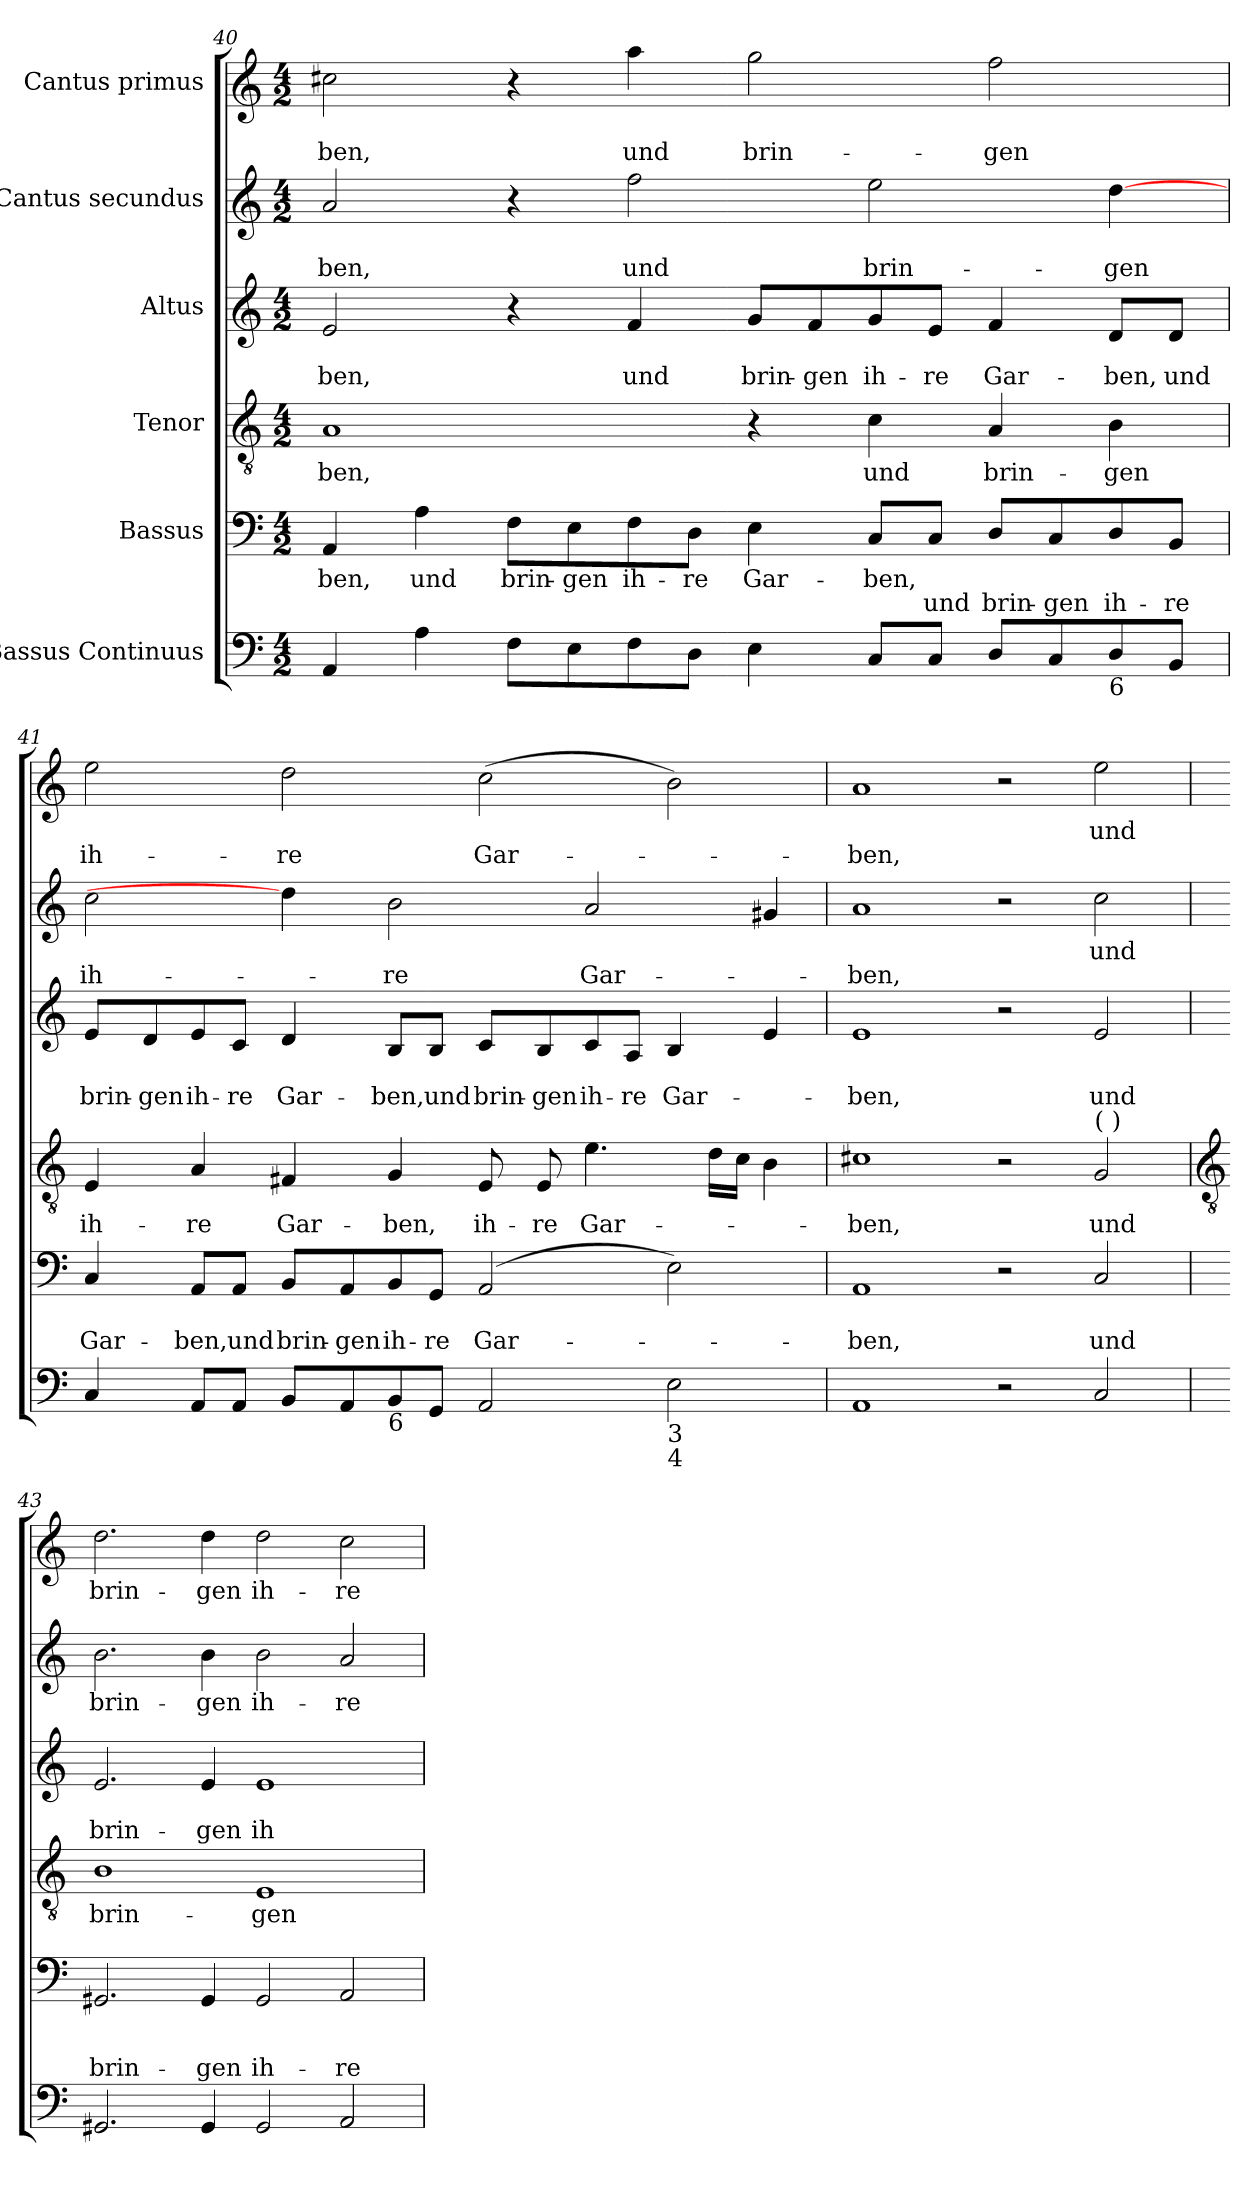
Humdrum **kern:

**kern	**kern	**text	**text	**kern	**text	**kern	**text	**text	**kern	**text	**text	**kern	**text	**text
*part6	*part5	*part5	*part5	*part4	*part4	*part3	*part3	*part3	*part2	*part2	*part2	*part1	*part1	*part1
*staff6	*staff5	*staff5	*staff5	*staff4	*staff4	*staff3	*staff3	*staff3	*staff2	*staff2	*staff2	*staff1	*staff1	*staff1
*I"Bassus Continuus	*I"Bassus	*	*	*I"Tenor	*	*I"Altus	*	*	*I"Cantus secundus	*	*	*I"Cantus primus	*	*
!!LO:LB:g=z
*clefF4	*clefF4	*	*	*clefGv2	*	*clefG2	*	*	*clefG2	*	*	*clefG2	*	*
*k[]	*k[]	*	*	*k[]	*	*k[]	*	*	*k[]	*	*	*k[]	*	*
*C:	*C:	*	*	*C:	*	*C:	*	*	*C:	*	*	*C:	*	*
*M4/2	*M4/2	*	*	*M4/2	*	*M4/2	*	*	*M4/2	*	*	*M4/2	*	*
=40	=40	=40	=40	=40	=40	=40	=40	=40	=40	=40	=40	=40	=40	=40
!	!	!LO:LY:b	!	!	!LO:LY:b	!	!	!LO:LY:b	!	!	!LO:LY:b	!	!	!LO:LY:b
4AA	4AA	-ben,	.	1A	-ben,	2e	.	-ben,	2a	.	-ben,	2cc#X	.	-ben,
!	!	!LO:LY:b	!	!	!	!	!	!	!	!	!	!	!	!
4A	4A	und	.	.	.	.	.	.	.	.	.	.	.	.
!	!	!LO:LY:b	!	!	!	!	!	!	!	!	!	!	!	!
8F\L	8F\L	brin-	.	.	.	4r	.	.	4r	.	.	4r	.	.
!	!	!LO:LY:b	!	!	!	!	!	!	!	!	!	!	!	!
8E\	8E\	-gen	.	.	.	.	.	.	.	.	.	.	.	.
!	!	!LO:LY:b	!	!	!	!	!	!LO:LY:b	!	!	!LO:LY:b	!	!	!LO:LY:b
8F\	8F\	ih-	.	.	.	4f	.	und	2ff	.	und	4aa	.	und
!	!	!LO:LY:b	!	!	!	!	!	!	!	!	!	!	!	!
8D\J	8D\J	-re	.	.	.	.	.	.	.	.	.	.	.	.
!	!	!LO:LY:b	!	!	!	!	!	!LO:LY:b	!	!	!	!	!	!LO:LY:b
4E	4E	Gar-	.	4r	.	8g/L	.	brin-	.	.	.	2gg	.	brin-
!	!	!	!	!	!	!	!	!LO:LY:b	!	!	!	!	!	!
.	.	.	.	.	.	8f/	.	-gen	.	.	.	.	.	.
!	!	!LO:LY:b	!	!	!LO:LY:b	!	!	!LO:LY:b	!	!	!LO:LY:b	!	!	!
8C/L	8C/L	-ben,	.	4c	und	8g/	.	ih-	2ee	.	brin-	.	.	.
!	!	!	!LO:LY:b	!	!	!	!	!LO:LY:b	!	!	!	!	!	!
8C/J	8C/J	.	und	.	.	8e/J	.	-re	.	.	.	.	.	.
!	!	!	!LO:LY:b	!	!LO:LY:b	!	!	!LO:LY:b	!	!	!	!	!	!LO:LY:b
8D/L	8D/L	.	brin-	4A	brin-	4f	.	Gar-	.	.	.	2ff	.	-gen
!	!	!	!LO:LY:b	!	!	!	!	!	!	!	!	!	!	!
8C/	8C/	.	-gen	.	.	.	.	.	.	.	.	.	.	.
!LO:TX:b:t=6	!	!	!	!	!	!	!	!	!	!	!	!	!	!
!	!	!	!LO:LY:b	!	!LO:LY:b	!	!	!LO:LY:b	!	!	!LO:LY:b	!	!	!
8D/	8D/	.	ih-	4B	-gen	8d/L	.	-ben,	[4dd	.	-gen	.	.	.
!	!	!	!LO:LY:b	!	!	!	!	!LO:LY:b	!	!	!	!	!	!
8BB/J	8BB/J	.	-re	.	.	8d/J	.	und	.	.	.	.	.	.
=41	=41	=41	=41	=41	=41	=41	=41	=41	=41	=41	=41	=41	=41	=41
!	!	!	!LO:LY:b	!	!LO:LY:b	!	!	!LO:LY:b	!	!	!LO:LY:b	!	!	!LO:LY:b
4C	4C	.	Gar-	4E	ih-	8e/L	.	brin-	2cc	.	ih-	2ee	.	ih-
!	!	!	!	!	!	!	!	!LO:LY:b	!	!	!	!	!	!
.	.	.	.	.	.	8d/	.	-gen	.	.	.	.	.	.
!	!	!	!LO:LY:b	!	!LO:LY:b	!	!	!LO:LY:b	!	!	!	!	!	!
8AA/L	8AA/L	.	-ben,	4A	-re	8e/	.	ih-	.	.	.	.	.	.
!	!	!	!LO:LY:b	!	!	!	!	!LO:LY:b	!	!	!	!	!	!
8AA/J	8AA/J	.	und	.	.	8c/J	.	-re	.	.	.	.	.	.
!	!	!	!LO:LY:b	!	!LO:LY:b	!	!	!LO:LY:b	!	!	!	!	!	!LO:LY:b
8BB/L	8BB/L	.	brin-	4F#X	Gar-	4d	.	Gar-	4dd]	.	.	2dd	.	-re
!	!	!	!LO:LY:b	!	!	!	!	!	!	!	!	!	!	!
8AA/	8AA/	.	-gen	.	.	.	.	.	.	.	.	.	.	.
!LO:TX:b:t=6	!	!	!	!	!	!	!	!	!	!	!	!	!	!
!	!	!	!LO:LY:b	!	!LO:LY:b	!	!	!LO:LY:b	!	!	!LO:LY:b	!	!	!
8BB/	8BB/	.	ih-	4G	-ben,	8B/L	.	-ben,	2b	.	-re	.	.	.
!	!	!	!LO:LY:b	!	!	!	!	!LO:LY:b	!	!	!	!	!	!
8GG/J	8GG/J	.	-re	.	.	8B/J	.	und	.	.	.	.	.	.
!	!	!	!LO:LY:b	!	!LO:LY:b	!	!	!LO:LY:b	!	!	!	!	!	!LO:LY:b
2AA	(<2AA	.	Gar-	8E	ih-	8c/L	.	brin-	.	.	.	(>2cc	.	Gar-
!	!	!	!	!	!LO:LY:b	!	!	!LO:LY:b	!	!	!	!	!	!
.	.	.	.	8E	-re	8B/	.	-gen	.	.	.	.	.	.
!	!	!	!	!	!LO:LY:b	!	!	!LO:LY:b	!	!	!LO:LY:b	!	!	!
.	.	.	.	4.e	Gar-	8c/	.	ih-	2a	.	Gar-	.	.	.
!	!	!	!	!	!	!	!	!LO:LY:b	!	!	!	!	!	!
.	.	.	.	.	.	8A/J	.	-re	.	.	.	.	.	.
!LO:TX:b:t=3	!	!	!	!	!	!	!	!	!	!	!	!	!	!
!LO:TX:b:t=4	!	!	!	!	!	!	!	!	!	!	!	!	!	!
!	!	!	!	!	!	!	!	!LO:LY:b	!	!	!	!	!	!
2E	2E)	.	.	.	.	4B	.	Gar-	.	.	.	2b)	.	.
.	.	.	.	16dLL	.	.	.	.	.	.	.	.	.	.
.	.	.	.	16cJJ	.	.	.	.	.	.	.	.	.	.
.	.	.	.	4B	.	4e	.	.	4g#X	.	.	.	.	.
=42	=42	=42	=42	=42	=42	=42	=42	=42	=42	=42	=42	=42	=42	=42
!	!	!	!LO:LY:b	!	!LO:LY:b	!	!	!LO:LY:b	!	!	!LO:LY:b	!	!	!LO:LY:b
1AA	1AA	.	-ben,	1c#X	-ben,	1e	.	-ben,	1a	.	-ben,	1a	.	-ben,
2r	2r	.	.	2r	.	2r	.	.	2r	.	.	2r	.	.
!	!	!	!	!LO:TX:a:t=(  )	!	!	!	!	!	!	!	!	!	!
!	!	!	!LO:LY:b	!	!LO:LY:b	!	!	!LO:LY:b	!	!LO:LY:b	!	!	!LO:LY:b	!
2C	2C	.	und	2G	und	2e	.	und	2cc	und	.	2ee	und	.
!!LO:LB:g=z
=43	=43	=43	=43	=43	=43	=43	=43	=43	=43	=43	=43	=43	=43	=43
*	*	*	*	*clefGv2	*	*	*	*	*	*	*	*	*	*
!	!	!	!LO:LY:b	!	!LO:LY:b	!	!	!LO:LY:b	!	!LO:LY:b	!	!	!LO:LY:b	!
*	*^	*	*	*	*	*	*	*	*	*	*	*	*	*
2.GG#X	2.GG#X	0ryy	.	brin-	1B	brin-	2.e	.	brin-	2.b	brin-	.	2.dd	brin-	.
!	!	!	!	!LO:LY:b	!	!	!	!	!LO:LY:b	!	!LO:LY:b	!	!	!LO:LY:b	!
4GG#	4GG#	.	.	-gen	.	.	4e	.	-gen	4b	-gen	.	4dd	-gen	.
!	!	!	!	!LO:LY:b	!	!LO:LY:b	!	!	!LO:LY:b	!	!LO:LY:b	!	!	!LO:LY:b	!
2GG#	2GG#	.	.	ih-	1E	-gen	1e	.	ih-	2b	ih-	.	2dd	ih-	.
!	!	!	!	!LO:LY:b	!	!	!	!	!	!	!LO:LY:b	!	!	!LO:LY:b	!
2AA	2AA	.	.	-re	.	.	.	.	.	2a	-re	.	2cc	-re	.
*	*v	*v	*	*	*	*	*	*	*	*	*	*	*	*	*
=	=	=	=	=	=	=	=	=	=	=	=	=	=	=
*-	*-	*-	*-	*-	*-	*-	*-	*-	*-	*-	*-	*-	*-	*-
